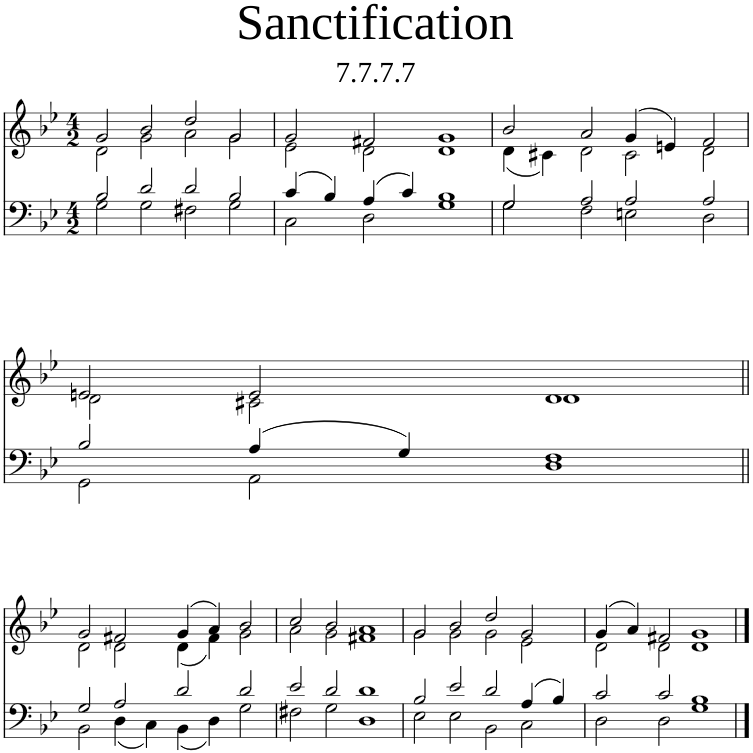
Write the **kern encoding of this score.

**kern	**kern
*part1	*part1
*staff2	*staff1
*I"Piano	*
*I'Pno	*
*clefF4	*clefG2
*k[b-e-]	*k[b-e-]
*M4/2	*M4/2
=1	=1
*^	*^
2B-/	2G\	2g/	2d\
2d/	2G\	2b-/	2g\
2d/	2F#X\	2dd/	2a\
2B-/	2G\	2g/	2g\
=2	=2	=2	=2
4c/	2C\	2g/	2e-\
4B-/	.	.	.
4A/	2D\	2f#X/	2d\
4c/	.	.	.
1B-	1G	1g	1d
=3	=3	=3	=3
2G/	2G\	2b-/	(4d\
.	.	.	4c#X\)
2A/	2F\	2a/	2d\
2A/	2En\	(4g/	2c#\
.	.	4en/)	.
2A/	2D\	2f/	2d\
!!LO:LB:g=z	!!
=4	=4	=4	=4
2B-/	2GG\	2en/	2d\
4A/	2AA\	2e/	2c#X\
4G/	.	.	.
1F	1D	1d	1d
!!LO:LB:g=z	!!
=5||	=5||	=5||	=5||
2G/	2BB-\	2g/	2d\
2A/	4D\	2f#X/	2d\
.	4C\	.	.
2d/	4BB-\	(4g/	(4d\
.	4D\	4a/)	4f#\)
2d/	2G\	2b-/	2g\
=6	=6	=6	=6
2e-/	2F#X\	2cc/	2a\
2d/	2G\	2b-/	2g\
1d	1D	1a	1f#X
=7	=7	=7	=7
2B-/	2E-\	2g/	2g\
2e-/	2E-\	2b-/	2g\
2d/	2BB-\	2dd/	2g\
4A/	2C\	2g/	2e-\
4B-/	.	.	.
=8	=8	=8	=8
2c/	2D\	(4g/	2d\
.	.	4a/)	.
2c/	2D\	2f#X/	2d\
1B-	1G	1g	1d
*v	*v	*	*
*	*v	*v
==	==
*-	*-
